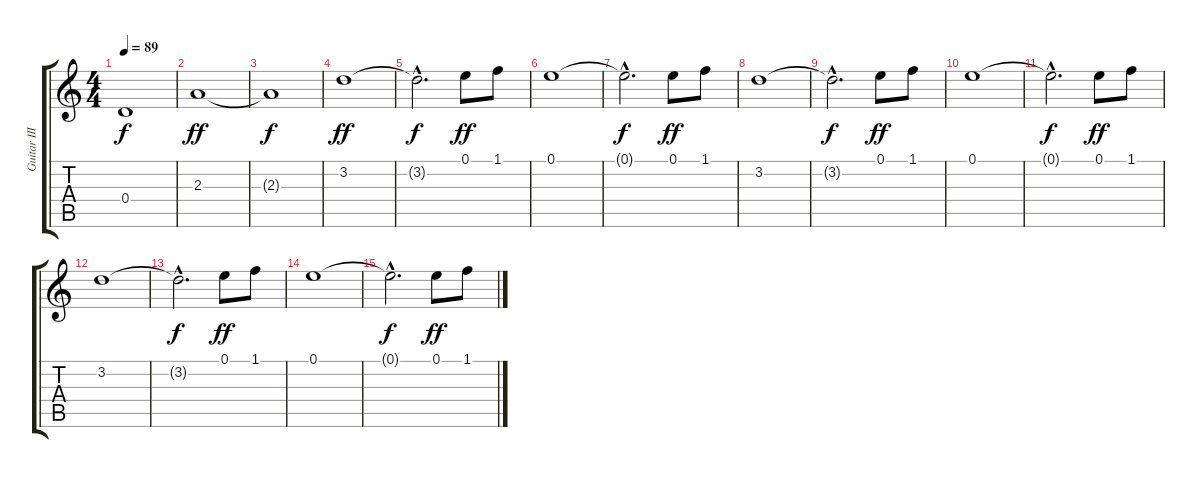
\track ("Guitar III" "Guitar III") {instrument overdrivenguitar}
\staff {score tabs}
\tuning (E4 B3 G3 D3 A2 E2) {hide}
\ts (4 4)
\tempo 89
\clef g2
\ks c
0.4{t}.1{dy f} |
2.3.1{dy ff} |
2.3{t}.1{dy f} |
3.2.1{dy ff} |
3.2{hac t}.2{d dy f} 0.1.8{dy ff} 1.1.8 |
0.1.1 |
0.1{hac t}.2{d dy f} 0.1.8{dy ff} 1.1.8 |
3.2.1 |
3.2{hac t}.2{d dy f} 0.1.8{dy ff} 1.1.8 |
0.1.1 |
0.1{hac t}.2{d dy f} 0.1.8{dy ff} 1.1.8 |
3.2.1 |
3.2{hac t}.2{d dy f} 0.1.8{dy ff} 1.1.8 |
0.1.1 |
0.1{hac t}.2{d dy f} 0.1.8{dy ff} 1.1.8
